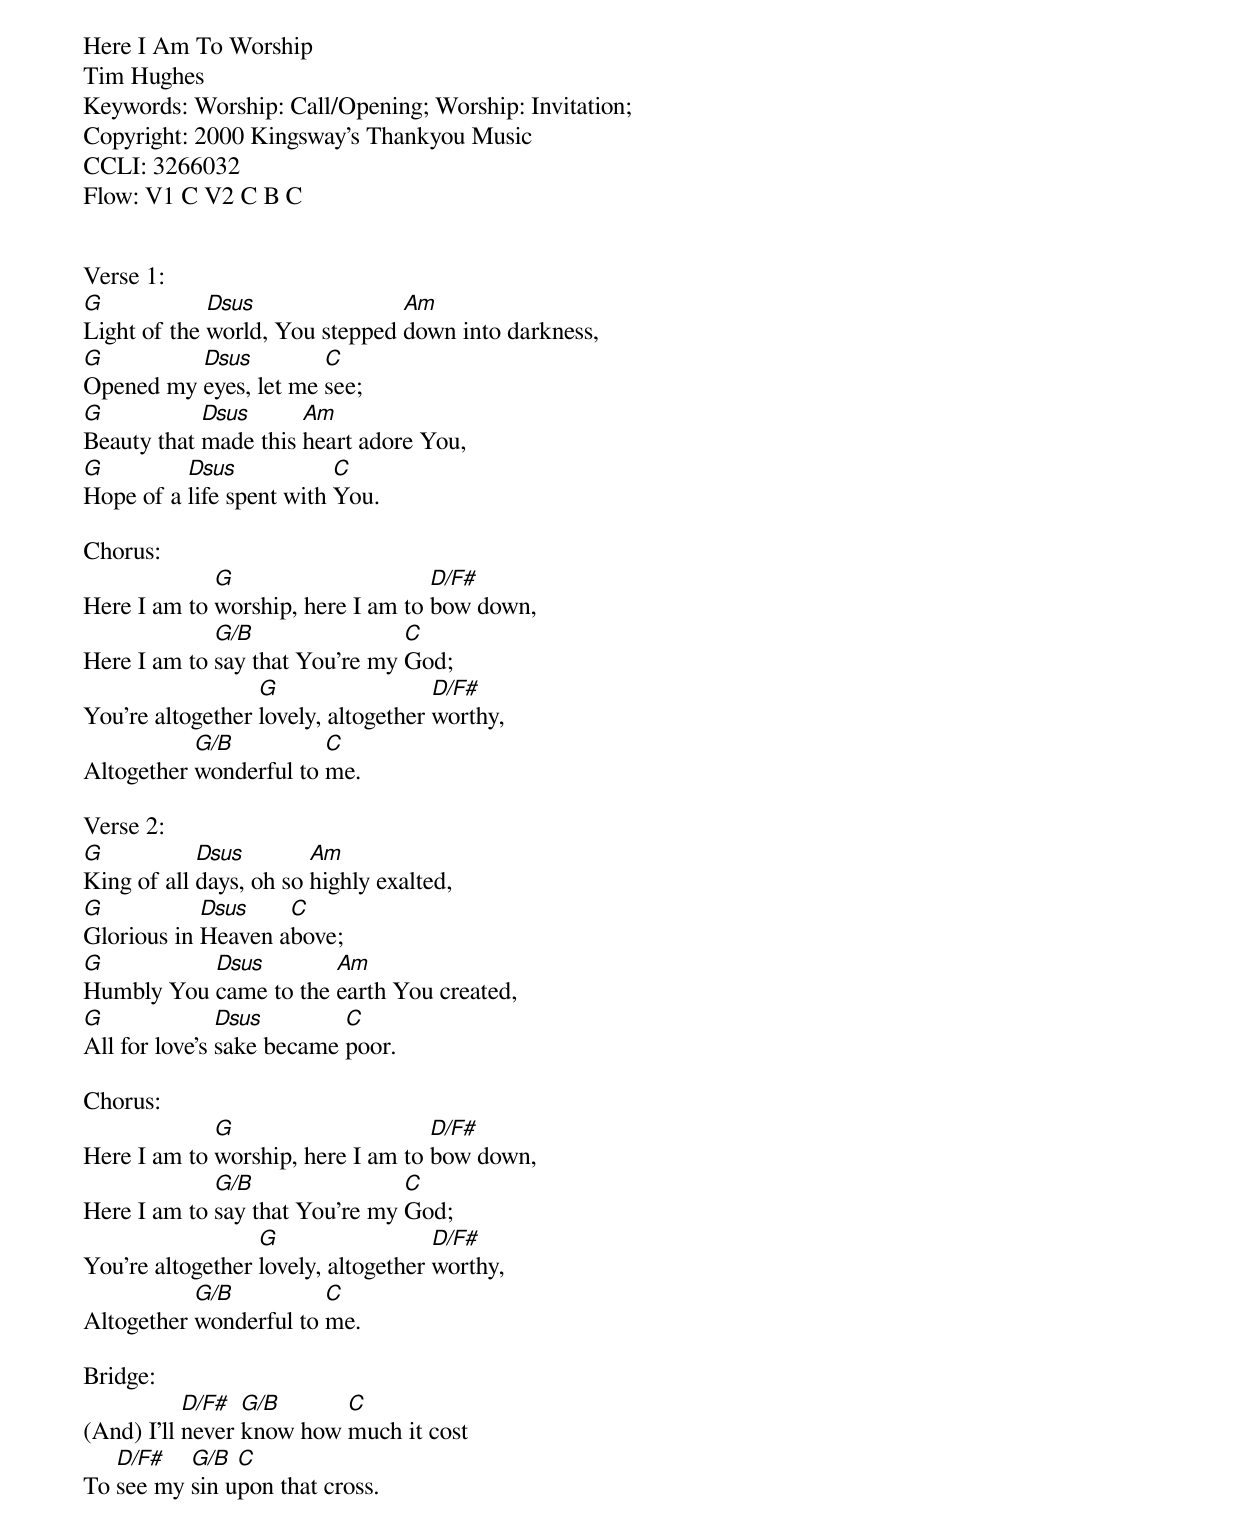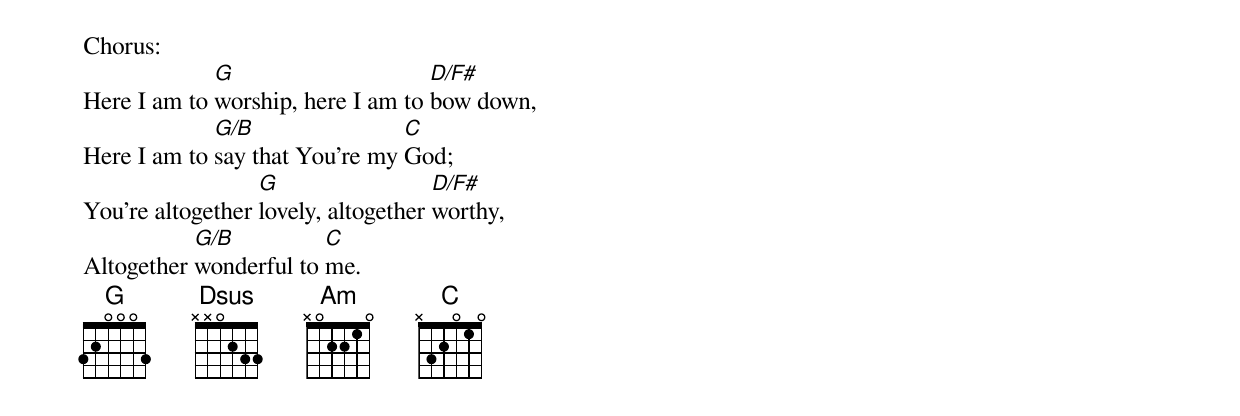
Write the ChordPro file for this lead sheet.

Here I Am To Worship
Tim Hughes
Keywords: Worship: Call/Opening; Worship: Invitation;
Copyright: 2000 Kingsway's Thankyou Music
CCLI: 3266032
Flow: V1 C V2 C B C


Verse 1:
[G]Light of the [Dsus]world, You stepped [Am]down into darkness,
[G]Opened my [Dsus]eyes, let me [C]see;
[G]Beauty that [Dsus]made this [Am]heart adore You,
[G]Hope of a [Dsus]life spent with [C]You.

Chorus:
Here I am to [G]worship, here I am to [D/F#]bow down,
Here I am to [G/B]say that You're my [C]God;
You're altogether [G]lovely, altogether [D/F#]worthy,
Altogether [G/B]wonderful to [C]me.

Verse 2:
[G]King of all [Dsus]days, oh so [Am]highly exalted,
[G]Glorious in [Dsus]Heaven a[C]bove;
[G]Humbly You [Dsus]came to the [Am]earth You created,
[G]All for love's [Dsus]sake became [C]poor.

Chorus:
Here I am to [G]worship, here I am to [D/F#]bow down,
Here I am to [G/B]say that You're my [C]God;
You're altogether [G]lovely, altogether [D/F#]worthy,
Altogether [G/B]wonderful to [C]me.

Bridge:
(And) I'll [D/F#]never [G/B]know how [C]much it cost
To [D/F#]see my [G/B]sin u[C]pon that cross.

Chorus:
Here I am to [G]worship, here I am to [D/F#]bow down,
Here I am to [G/B]say that You're my [C]God;
You're altogether [G]lovely, altogether [D/F#]worthy,
Altogether [G/B]wonderful to [C]me.
